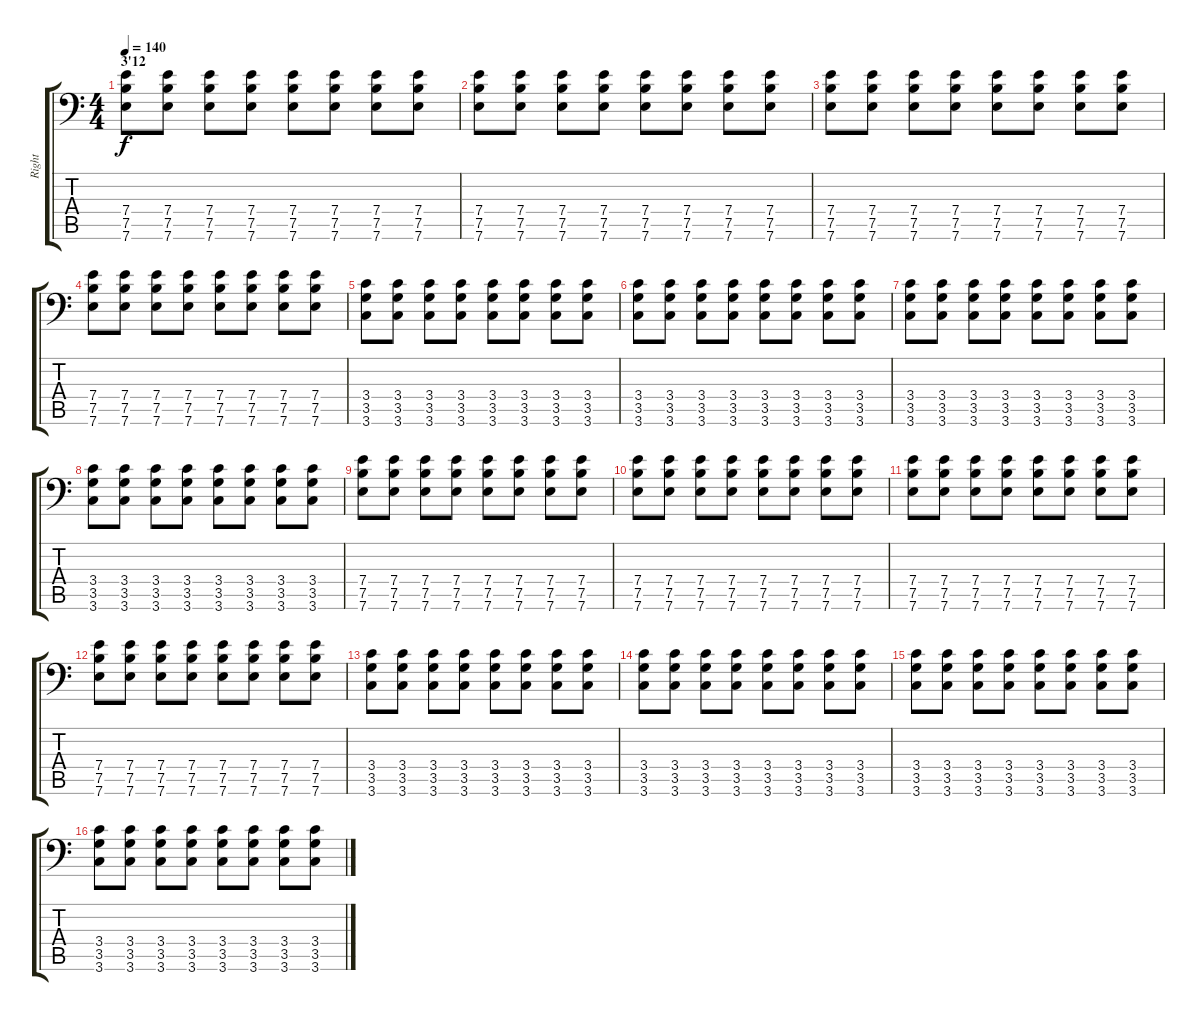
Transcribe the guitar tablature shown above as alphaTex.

\track ("Right" "Right") {instrument distortionguitar}
\staff {score tabs}
\tuning (B3 Gb3 D3 A2 E2 A1) {hide}
\ts (4 4)
\section ("" "3'12")
\tempo 140
\clef f4
\ks c
(7.4 7.5 7.6).8{dy f} (7.4 7.5 7.6).8 (7.4 7.5 7.6).8 (7.4 7.5 7.6).8 (7.4 7.5 7.6).8 (7.4 7.5 7.6).8 (7.4 7.5 7.6).8 (7.4 7.5 7.6).8 |
(7.4 7.5 7.6).8 (7.4 7.5 7.6).8 (7.4 7.5 7.6).8 (7.4 7.5 7.6).8 (7.4 7.5 7.6).8 (7.4 7.5 7.6).8 (7.4 7.5 7.6).8 (7.4 7.5 7.6).8 |
(7.4 7.5 7.6).8 (7.4 7.5 7.6).8 (7.4 7.5 7.6).8 (7.4 7.5 7.6).8 (7.4 7.5 7.6).8 (7.4 7.5 7.6).8 (7.4 7.5 7.6).8 (7.4 7.5 7.6).8 |
(7.4 7.5 7.6).8 (7.4 7.5 7.6).8 (7.4 7.5 7.6).8 (7.4 7.5 7.6).8 (7.4 7.5 7.6).8 (7.4 7.5 7.6).8 (7.4 7.5 7.6).8 (7.4 7.5 7.6).8 |
(3.4 3.5 3.6).8 (3.4 3.5 3.6).8 (3.4 3.5 3.6).8 (3.4 3.5 3.6).8 (3.4 3.5 3.6).8 (3.4 3.5 3.6).8 (3.4 3.5 3.6).8 (3.4 3.5 3.6).8 |
(3.4 3.5 3.6).8 (3.4 3.5 3.6).8 (3.4 3.5 3.6).8 (3.4 3.5 3.6).8 (3.4 3.5 3.6).8 (3.4 3.5 3.6).8 (3.4 3.5 3.6).8 (3.4 3.5 3.6).8 |
(3.4 3.5 3.6).8 (3.4 3.5 3.6).8 (3.4 3.5 3.6).8 (3.4 3.5 3.6).8 (3.4 3.5 3.6).8 (3.4 3.5 3.6).8 (3.4 3.5 3.6).8 (3.4 3.5 3.6).8 |
(3.4 3.5 3.6).8 (3.4 3.5 3.6).8 (3.4 3.5 3.6).8 (3.4 3.5 3.6).8 (3.4 3.5 3.6).8 (3.4 3.5 3.6).8 (3.4 3.5 3.6).8 (3.4 3.5 3.6).8 |
(7.4 7.5 7.6).8 (7.4 7.5 7.6).8 (7.4 7.5 7.6).8 (7.4 7.5 7.6).8 (7.4 7.5 7.6).8 (7.4 7.5 7.6).8 (7.4 7.5 7.6).8 (7.4 7.5 7.6).8 |
(7.4 7.5 7.6).8 (7.4 7.5 7.6).8 (7.4 7.5 7.6).8 (7.4 7.5 7.6).8 (7.4 7.5 7.6).8 (7.4 7.5 7.6).8 (7.4 7.5 7.6).8 (7.4 7.5 7.6).8 |
(7.4 7.5 7.6).8 (7.4 7.5 7.6).8 (7.4 7.5 7.6).8 (7.4 7.5 7.6).8 (7.4 7.5 7.6).8 (7.4 7.5 7.6).8 (7.4 7.5 7.6).8 (7.4 7.5 7.6).8 |
(7.4 7.5 7.6).8 (7.4 7.5 7.6).8 (7.4 7.5 7.6).8 (7.4 7.5 7.6).8 (7.4 7.5 7.6).8 (7.4 7.5 7.6).8 (7.4 7.5 7.6).8 (7.4 7.5 7.6).8 |
(3.4 3.5 3.6).8 (3.4 3.5 3.6).8 (3.4 3.5 3.6).8 (3.4 3.5 3.6).8 (3.4 3.5 3.6).8 (3.4 3.5 3.6).8 (3.4 3.5 3.6).8 (3.4 3.5 3.6).8 |
(3.4 3.5 3.6).8 (3.4 3.5 3.6).8 (3.4 3.5 3.6).8 (3.4 3.5 3.6).8 (3.4 3.5 3.6).8 (3.4 3.5 3.6).8 (3.4 3.5 3.6).8 (3.4 3.5 3.6).8 |
(3.4 3.5 3.6).8 (3.4 3.5 3.6).8 (3.4 3.5 3.6).8 (3.4 3.5 3.6).8 (3.4 3.5 3.6).8 (3.4 3.5 3.6).8 (3.4 3.5 3.6).8 (3.4 3.5 3.6).8 |
(3.4 3.5 3.6).8 (3.4 3.5 3.6).8 (3.4 3.5 3.6).8 (3.4 3.5 3.6).8 (3.4 3.5 3.6).8 (3.4 3.5 3.6).8 (3.4 3.5 3.6).8 (3.4 3.5 3.6).8
